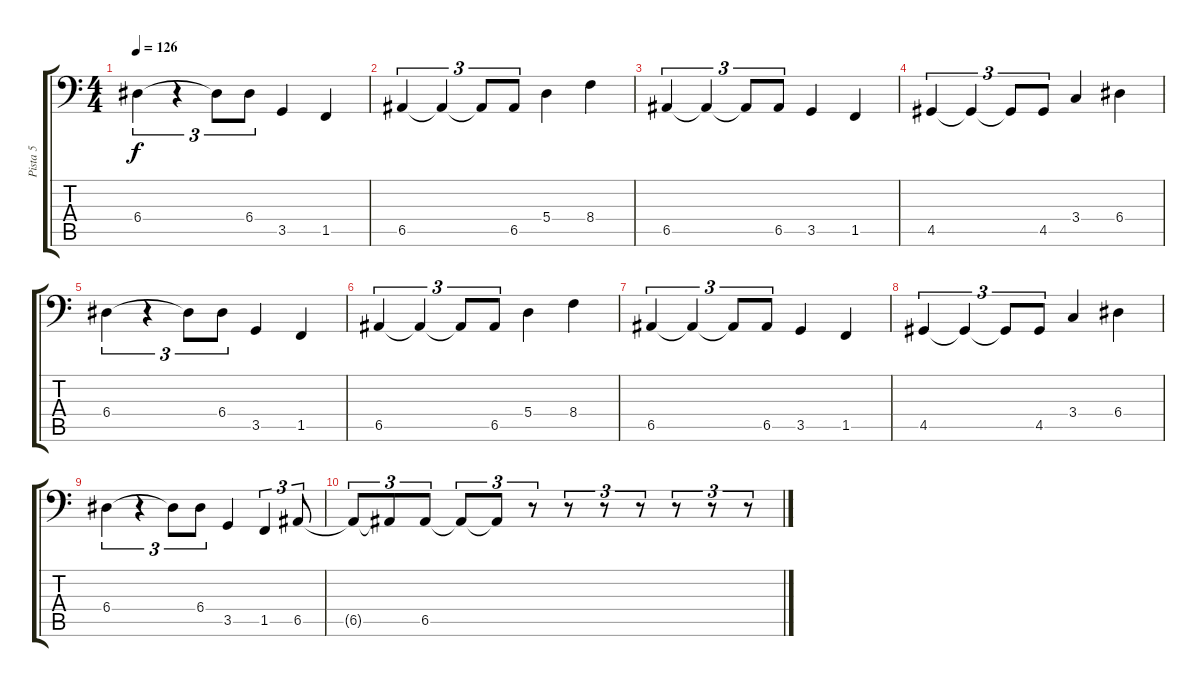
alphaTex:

\track ("Pista 5" "Pista 5") {instrument electricbassfinger}
\staff {score tabs}
\tuning (C3 G2 D2 A1 E1 B0) {hide}
\ts (4 4)
\tempo 126
\clef f4
\ks c
6.4.4{tu (3 2) dy f} r.4{tu (3 2)} 6.4{t}.8{tu (3 2)} 6.4.8{tu (3 2)} 3.5.4 1.5.4 |
6.5.4{tu (3 2)} 6.5{t}.4{tu (3 2)} 6.5{t}.8{tu (3 2)} 6.5.8{tu (3 2)} 5.4.4 8.4.4 |
6.5.4{tu (3 2)} 6.5{t}.4{tu (3 2)} 6.5{t}.8{tu (3 2)} 6.5.8{tu (3 2)} 3.5.4 1.5.4 |
4.5.4{tu (3 2)} 4.5{t}.4{tu (3 2)} 4.5{t}.8{tu (3 2)} 4.5.8{tu (3 2)} 3.4.4 6.4.4 |
6.4.4{tu (3 2)} r.4{tu (3 2)} 6.4{t}.8{tu (3 2)} 6.4.8{tu (3 2)} 3.5.4 1.5.4 |
6.5.4{tu (3 2)} 6.5{t}.4{tu (3 2)} 6.5{t}.8{tu (3 2)} 6.5.8{tu (3 2)} 5.4.4 8.4.4 |
6.5.4{tu (3 2)} 6.5{t}.4{tu (3 2)} 6.5{t}.8{tu (3 2)} 6.5.8{tu (3 2)} 3.5.4 1.5.4 |
4.5.4{tu (3 2)} 4.5{t}.4{tu (3 2)} 4.5{t}.8{tu (3 2)} 4.5.8{tu (3 2)} 3.4.4 6.4.4 |
6.4.4{tu (3 2)} r.4{tu (3 2)} 6.4{t}.8{tu (3 2)} 6.4.8{tu (3 2)} 3.5.4 1.5.4{tu (3 2)} 6.5.8{tu (3 2)} |
6.5{t}.8{tu (3 2)} 6.5{t}.8{tu (3 2)} 6.5.8{tu (3 2)} 6.5{t}.8{tu (3 2)} 6.5{t}.8{tu (3 2)} r.8{tu (3 2)} r.8{tu (3 2)} r.8{tu (3 2)} r.8{tu (3 2)} r.8{tu (3 2)} r.8{tu (3 2)} r.8{tu (3 2)}
